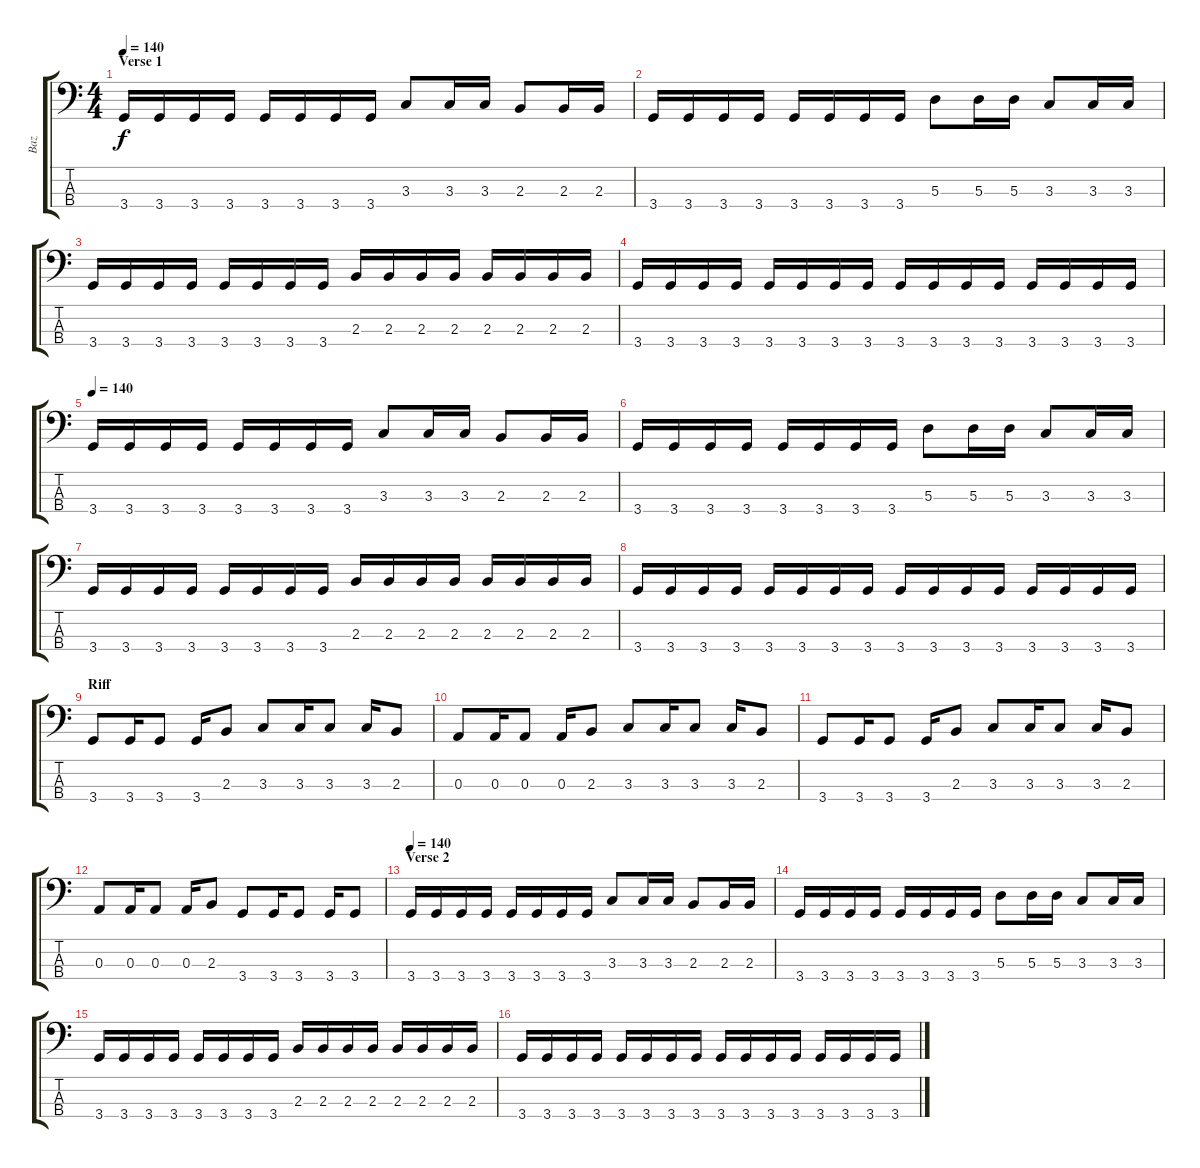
\track ("Baz" "Baz") {instrument electricbassfinger}
\staff {score tabs}
\tuning (G2 D2 A1 E1) {hide}
\ts (4 4)
\section ("" "Verse 1")
\tempo 130
\tempo 140
\clef f4
\ks c
3.4.16{dy f volume 12} 3.4.16 3.4.16 3.4.16 3.4.16 3.4.16 3.4.16 3.4.16 3.3.8 3.3.16 3.3.16 2.3.8 2.3.16 2.3.16 |
3.4.16 3.4.16 3.4.16 3.4.16 3.4.16 3.4.16 3.4.16 3.4.16 5.3.8 5.3.16 5.3.16 3.3.8 3.3.16 3.3.16 |
3.4.16 3.4.16 3.4.16 3.4.16 3.4.16 3.4.16 3.4.16 3.4.16 2.3.16 2.3.16 2.3.16 2.3.16 2.3.16 2.3.16 2.3.16 2.3.16 |
3.4.16 3.4.16 3.4.16 3.4.16 3.4.16 3.4.16 3.4.16 3.4.16 3.4.16 3.4.16 3.4.16 3.4.16 3.4.16 3.4.16 3.4.16 3.4.16 |
\tempo 140
3.4.16{volume 12} 3.4.16 3.4.16 3.4.16 3.4.16 3.4.16 3.4.16 3.4.16 3.3.8 3.3.16 3.3.16 2.3.8 2.3.16 2.3.16 |
3.4.16 3.4.16 3.4.16 3.4.16 3.4.16 3.4.16 3.4.16 3.4.16 5.3.8 5.3.16 5.3.16 3.3.8 3.3.16 3.3.16 |
3.4.16 3.4.16 3.4.16 3.4.16 3.4.16 3.4.16 3.4.16 3.4.16 2.3.16 2.3.16 2.3.16 2.3.16 2.3.16 2.3.16 2.3.16 2.3.16 |
3.4.16 3.4.16 3.4.16 3.4.16 3.4.16 3.4.16 3.4.16 3.4.16 3.4.16 3.4.16 3.4.16 3.4.16 3.4.16 3.4.16 3.4.16 3.4.16 |
\section ("" "Riff")
3.4.8{volume 12} 3.4.16 3.4.8 3.4.16 2.3.8 3.3.8 3.3.16 3.3.8 3.3.16 2.3.8 |
0.3.8 0.3.16 0.3.8 0.3.16 2.3.8 3.3.8 3.3.16 3.3.8 3.3.16 2.3.8 |
3.4.8 3.4.16 3.4.8 3.4.16 2.3.8 3.3.8 3.3.16 3.3.8 3.3.16 2.3.8 |
0.3.8 0.3.16 0.3.8 0.3.16 2.3.8 3.4.8 3.4.16 3.4.8 3.4.16 3.4.8 |
\section ("" "Verse 2")
\tempo 130
\tempo 140
3.4.16{volume 12} 3.4.16 3.4.16 3.4.16 3.4.16 3.4.16 3.4.16 3.4.16 3.3.8 3.3.16 3.3.16 2.3.8 2.3.16 2.3.16 |
3.4.16 3.4.16 3.4.16 3.4.16 3.4.16 3.4.16 3.4.16 3.4.16 5.3.8 5.3.16 5.3.16 3.3.8 3.3.16 3.3.16 |
3.4.16 3.4.16 3.4.16 3.4.16 3.4.16 3.4.16 3.4.16 3.4.16 2.3.16 2.3.16 2.3.16 2.3.16 2.3.16 2.3.16 2.3.16 2.3.16 |
3.4.16 3.4.16 3.4.16 3.4.16 3.4.16 3.4.16 3.4.16 3.4.16 3.4.16 3.4.16 3.4.16 3.4.16 3.4.16 3.4.16 3.4.16 3.4.16
